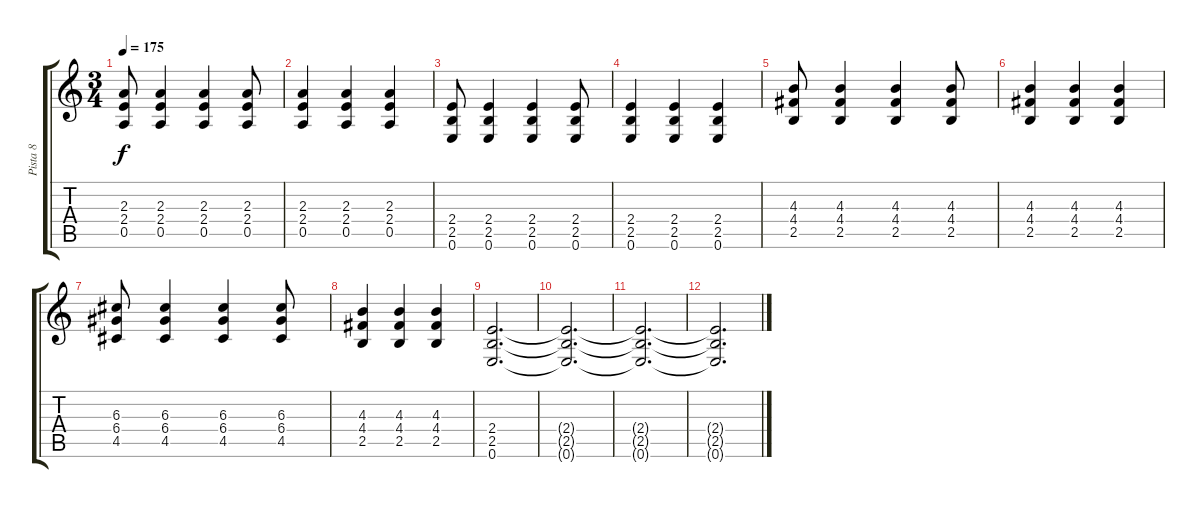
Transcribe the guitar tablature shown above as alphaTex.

\track ("Pista 8" "Pista 8") {instrument overdrivenguitar}
\staff {score tabs}
\tuning (E4 B3 G3 D3 A2 E2) {hide}
\ts (3 4)
\tempo 175
\clef g2
\ks c
(2.3 2.4 0.5).8{dy f} (2.3 2.4 0.5).4 (2.3 2.4 0.5).4 (2.3 2.4 0.5).8 |
(2.3 2.4 0.5).4 (2.3 2.4 0.5).4 (2.3 2.4 0.5).4 |
(2.4 2.5 0.6).8 (2.4 2.5 0.6).4 (2.4 2.5 0.6).4 (2.4 2.5 0.6).8 |
(2.4 2.5 0.6).4 (2.4 2.5 0.6).4 (2.4 2.5 0.6).4 |
(4.3 4.4 2.5).8 (4.3 4.4 2.5).4 (4.3 4.4 2.5).4 (4.3 4.4 2.5).8 |
(4.3 4.4 2.5).4 (4.3 4.4 2.5).4 (4.3 4.4 2.5).4 |
(6.3 6.4 4.5).8 (6.3 6.4 4.5).4 (6.3 6.4 4.5).4 (6.3 6.4 4.5).8 |
(4.3 4.4 2.5).4 (4.3 4.4 2.5).4 (4.3 4.4 2.5).4 |
(2.4 2.5 0.6).2{d volume 0} |
(2.4{t} 2.5{t} 0.6{t}).2{d} |
(2.4{t} 2.5{t} 0.6{t}).2{d} |
(2.4{t} 2.5{t} 0.6{t}).2{d}
